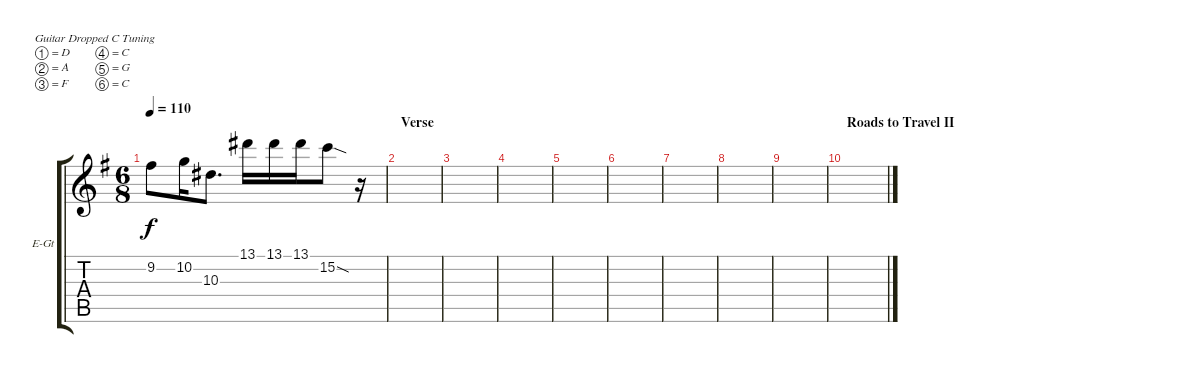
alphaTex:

\bracketExtendMode groupsimilarinstruments
\firstSystemTrackNameOrientation horizontal
\otherSystemsTrackNameOrientation horizontal
\track ("Lead Overdub" "E-Gt") {instrument distortionguitar}
\staff {score tabs}
\tuning (D4 A3 F3 C3 G2 C2)
\ts (6 8)
\tempo 110
\clef g2
\ks eminor
9.2.8{dy f} 10.2.16 10.3.8{d} 13.1.16 13.1.16 13.1.16 15.2{sod}.8 r.16 |
\section ("" "Verse")
|
|
|
|
|
|
|
|
\section ("" "Roads to Travel II")
